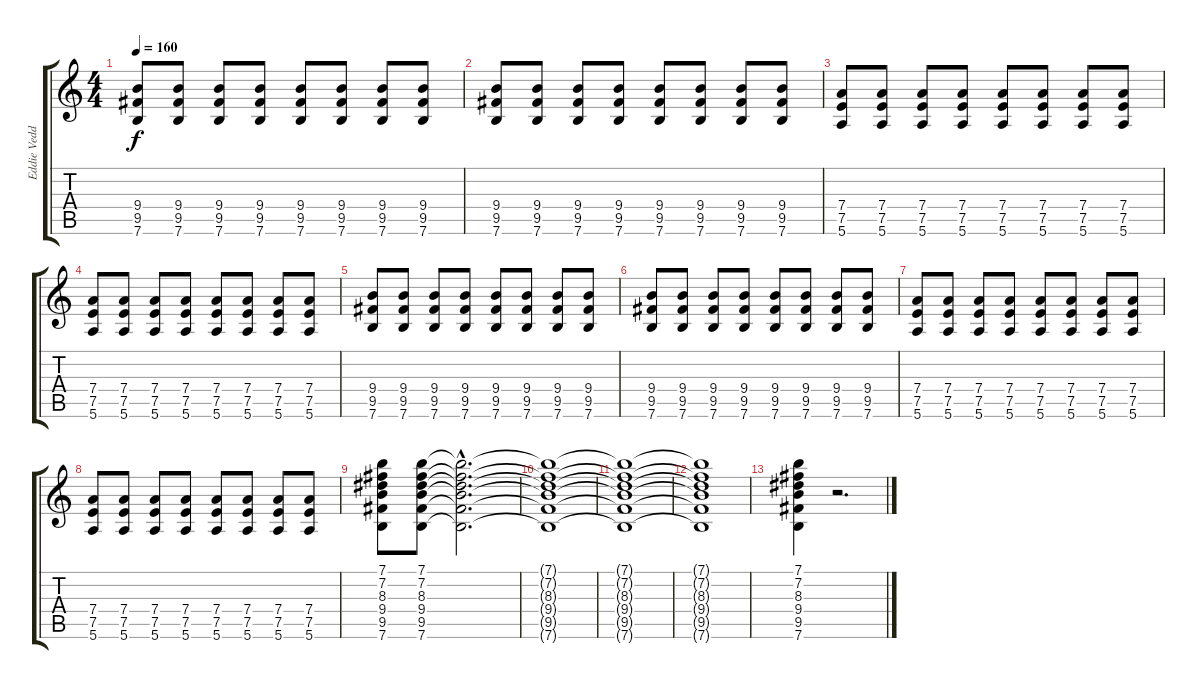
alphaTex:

\track ("Eddie Vedder" "Eddie Vedd") {instrument electricguitarclean}
\staff {score tabs}
\tuning (E4 B3 G3 D3 A2 E2) {hide}
\ts (4 4)
\tempo 160
\clef g2
\ks c
(9.4 9.5 7.6).8{dy f} (9.4 9.5 7.6).8 (9.4 9.5 7.6).8 (9.4 9.5 7.6).8 (9.4 9.5 7.6).8 (9.4 9.5 7.6).8 (9.4 9.5 7.6).8 (9.4 9.5 7.6).8 |
(9.4 9.5 7.6).8 (9.4 9.5 7.6).8 (9.4 9.5 7.6).8 (9.4 9.5 7.6).8 (9.4 9.5 7.6).8 (9.4 9.5 7.6).8 (9.4 9.5 7.6).8 (9.4 9.5 7.6).8 |
(7.4 7.5 5.6).8 (7.4 7.5 5.6).8 (7.4 7.5 5.6).8 (7.4 7.5 5.6).8 (7.4 7.5 5.6).8 (7.4 7.5 5.6).8 (7.4 7.5 5.6).8 (7.4 7.5 5.6).8 |
(7.4 7.5 5.6).8 (7.4 7.5 5.6).8 (7.4 7.5 5.6).8 (7.4 7.5 5.6).8 (7.4 7.5 5.6).8 (7.4 7.5 5.6).8 (7.4 7.5 5.6).8 (7.4 7.5 5.6).8 |
(9.4 9.5 7.6).8 (9.4 9.5 7.6).8 (9.4 9.5 7.6).8 (9.4 9.5 7.6).8 (9.4 9.5 7.6).8 (9.4 9.5 7.6).8 (9.4 9.5 7.6).8 (9.4 9.5 7.6).8 |
(9.4 9.5 7.6).8 (9.4 9.5 7.6).8 (9.4 9.5 7.6).8 (9.4 9.5 7.6).8 (9.4 9.5 7.6).8 (9.4 9.5 7.6).8 (9.4 9.5 7.6).8 (9.4 9.5 7.6).8 |
(7.4 7.5 5.6).8 (7.4 7.5 5.6).8 (7.4 7.5 5.6).8 (7.4 7.5 5.6).8 (7.4 7.5 5.6).8 (7.4 7.5 5.6).8 (7.4 7.5 5.6).8 (7.4 7.5 5.6).8 |
(7.4 7.5 5.6).8 (7.4 7.5 5.6).8 (7.4 7.5 5.6).8 (7.4 7.5 5.6).8 (7.4 7.5 5.6).8 (7.4 7.5 5.6).8 (7.4 7.5 5.6).8 (7.4 7.5 5.6).8 |
(7.1 7.2 8.3 9.4 9.5 7.6).8 (7.1 7.2 8.3 9.4 9.5 7.6).8 (7.1{hac t} 7.2{hac t} 8.3{hac t} 9.4{hac t} 9.5{hac t} 7.6{hac t}).2{d} |
(7.1{t} 7.2{t} 8.3{t} 9.4{t} 9.5{t} 7.6{t}).1 |
(7.1{t} 7.2{t} 8.3{t} 9.4{t} 9.5{t} 7.6{t}).1 |
(7.1{t} 7.2{t} 8.3{t} 9.4{t} 9.5{t} 7.6{t}).1 |
(7.1 7.2 8.3 9.4 9.5 7.6).4 r.2{d}
